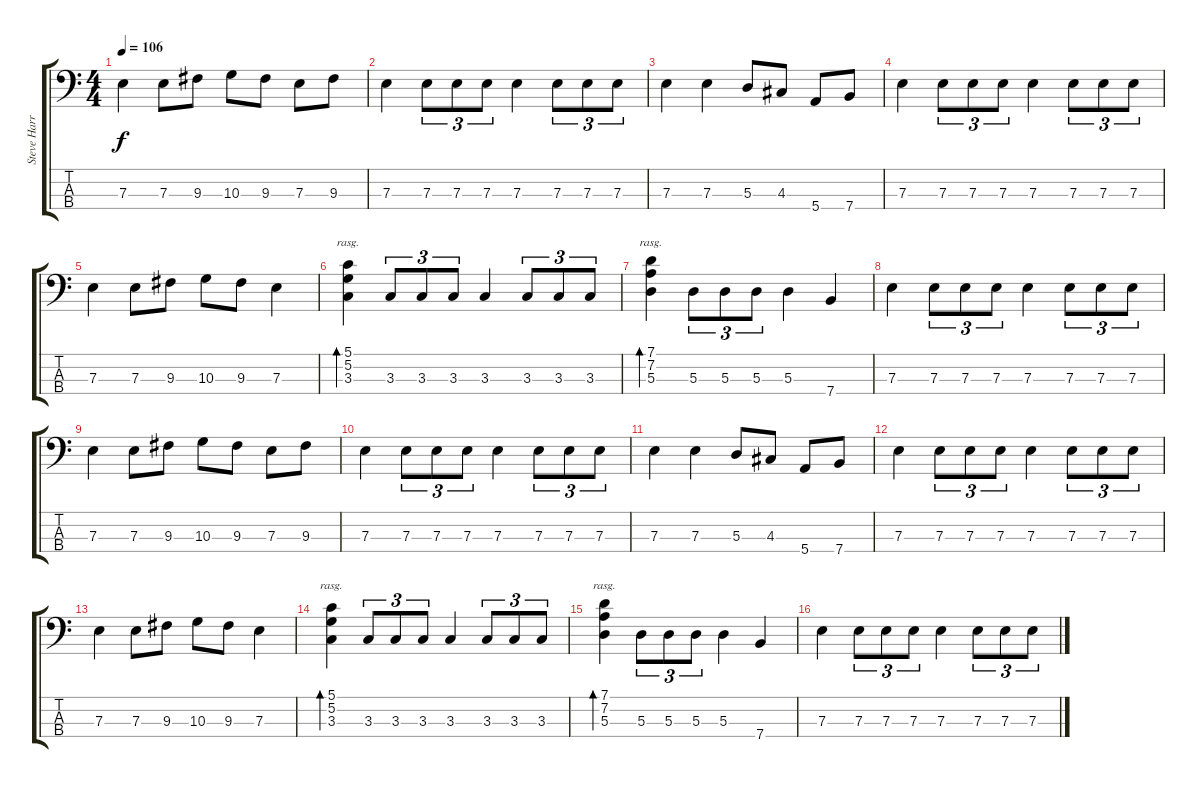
\track ("Steve Harris" "Steve Harr") {instrument electricbassfinger}
\staff {score tabs}
\tuning (G2 D2 A1 E1) {hide}
\ts (4 4)
\tempo 106
\clef f4
\ks c
7.3.4{dy f} 7.3.8 9.3.8 10.3.8 9.3.8 7.3.8 9.3.8 |
7.3.4 7.3.8{tu (3 2)} 7.3.8{tu (3 2)} 7.3.8{tu (3 2)} 7.3.4 7.3.8{tu (3 2)} 7.3.8{tu (3 2)} 7.3.8{tu (3 2)} |
7.3.4 7.3.4 5.3.8 4.3.8 5.4.8 7.4.8 |
7.3.4 7.3.8{tu (3 2)} 7.3.8{tu (3 2)} 7.3.8{tu (3 2)} 7.3.4 7.3.8{tu (3 2)} 7.3.8{tu (3 2)} 7.3.8{tu (3 2)} |
7.3.4 7.3.8 9.3.8 10.3.8 9.3.8 7.3.4 |
(5.1 5.2 3.3).4{bd 120 rasg ii} 3.3.8{tu (3 2)} 3.3.8{tu (3 2)} 3.3.8{tu (3 2)} 3.3.4 3.3.8{tu (3 2)} 3.3.8{tu (3 2)} 3.3.8{tu (3 2)} |
(7.1 7.2 5.3).4{bd 120 rasg ii} 5.3.8{tu (3 2)} 5.3.8{tu (3 2)} 5.3.8{tu (3 2)} 5.3.4 7.4.4 |
7.3.4 7.3.8{tu (3 2)} 7.3.8{tu (3 2)} 7.3.8{tu (3 2)} 7.3.4 7.3.8{tu (3 2)} 7.3.8{tu (3 2)} 7.3.8{tu (3 2)} |
7.3.4 7.3.8 9.3.8 10.3.8 9.3.8 7.3.8 9.3.8 |
7.3.4 7.3.8{tu (3 2)} 7.3.8{tu (3 2)} 7.3.8{tu (3 2)} 7.3.4 7.3.8{tu (3 2)} 7.3.8{tu (3 2)} 7.3.8{tu (3 2)} |
7.3.4 7.3.4 5.3.8 4.3.8 5.4.8 7.4.8 |
7.3.4 7.3.8{tu (3 2)} 7.3.8{tu (3 2)} 7.3.8{tu (3 2)} 7.3.4 7.3.8{tu (3 2)} 7.3.8{tu (3 2)} 7.3.8{tu (3 2)} |
7.3.4 7.3.8 9.3.8 10.3.8 9.3.8 7.3.4 |
(5.1 5.2 3.3).4{bd 120 rasg ii} 3.3.8{tu (3 2)} 3.3.8{tu (3 2)} 3.3.8{tu (3 2)} 3.3.4 3.3.8{tu (3 2)} 3.3.8{tu (3 2)} 3.3.8{tu (3 2)} |
(7.1 7.2 5.3).4{bd 120 rasg ii} 5.3.8{tu (3 2)} 5.3.8{tu (3 2)} 5.3.8{tu (3 2)} 5.3.4 7.4.4 |
7.3.4 7.3.8{tu (3 2)} 7.3.8{tu (3 2)} 7.3.8{tu (3 2)} 7.3.4 7.3.8{tu (3 2)} 7.3.8{tu (3 2)} 7.3.8{tu (3 2)}
